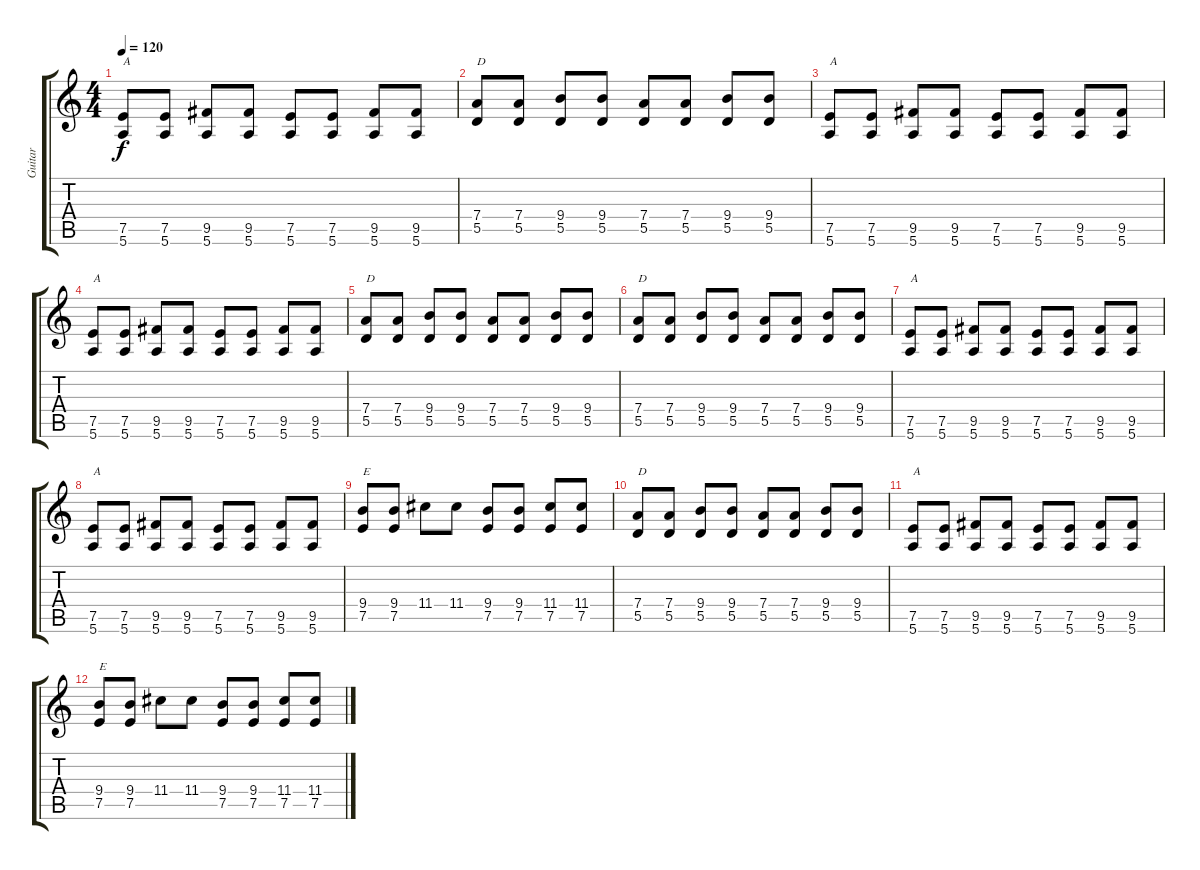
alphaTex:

\track ("Guitar" "Guitar") {instrument electricguitarmuted}
\staff {score tabs}
\tuning (E4 B3 G3 D3 A2 E2) {hide}
\ts (4 4)
\tempo 120
\clef g2
\ks c
(7.5 5.6).8{txt "A" dy f instrument electricguitarmuted} (7.5 5.6).8 (9.5 5.6).8 (9.5 5.6).8 (7.5 5.6).8 (7.5 5.6).8 (9.5 5.6).8 (9.5 5.6).8 |
(7.4 5.5).8{txt "D"} (7.4 5.5).8 (9.4 5.5).8 (9.4 5.5).8 (7.4 5.5).8 (7.4 5.5).8 (9.4 5.5).8 (9.4 5.5).8 |
(7.5 5.6).8{txt "A"} (7.5 5.6).8 (9.5 5.6).8 (9.5 5.6).8 (7.5 5.6).8 (7.5 5.6).8 (9.5 5.6).8 (9.5 5.6).8 |
(7.5 5.6).8{txt "A"} (7.5 5.6).8 (9.5 5.6).8 (9.5 5.6).8 (7.5 5.6).8 (7.5 5.6).8 (9.5 5.6).8 (9.5 5.6).8 |
(7.4 5.5).8{txt "D"} (7.4 5.5).8 (9.4 5.5).8 (9.4 5.5).8 (7.4 5.5).8 (7.4 5.5).8 (9.4 5.5).8 (9.4 5.5).8 |
(7.4 5.5).8{txt "D"} (7.4 5.5).8 (9.4 5.5).8 (9.4 5.5).8 (7.4 5.5).8 (7.4 5.5).8 (9.4 5.5).8 (9.4 5.5).8 |
(7.5 5.6).8{txt "A"} (7.5 5.6).8 (9.5 5.6).8 (9.5 5.6).8 (7.5 5.6).8 (7.5 5.6).8 (9.5 5.6).8 (9.5 5.6).8 |
(7.5 5.6).8{txt "A"} (7.5 5.6).8 (9.5 5.6).8 (9.5 5.6).8 (7.5 5.6).8 (7.5 5.6).8 (9.5 5.6).8 (9.5 5.6).8 |
(9.4 7.5).8{txt "E"} (9.4 7.5).8 11.4.8 11.4.8 (9.4 7.5).8 (9.4 7.5).8 (11.4 7.5).8 (11.4 7.5).8 |
(7.4 5.5).8{txt "D"} (7.4 5.5).8 (9.4 5.5).8 (9.4 5.5).8 (7.4 5.5).8 (7.4 5.5).8 (9.4 5.5).8 (9.4 5.5).8 |
(7.5 5.6).8{txt "A"} (7.5 5.6).8 (9.5 5.6).8 (9.5 5.6).8 (7.5 5.6).8 (7.5 5.6).8 (9.5 5.6).8 (9.5 5.6).8 |
(9.4 7.5).8{txt "E"} (9.4 7.5).8 11.4.8 11.4.8 (9.4 7.5).8 (9.4 7.5).8 (11.4 7.5).8 (11.4 7.5).8
